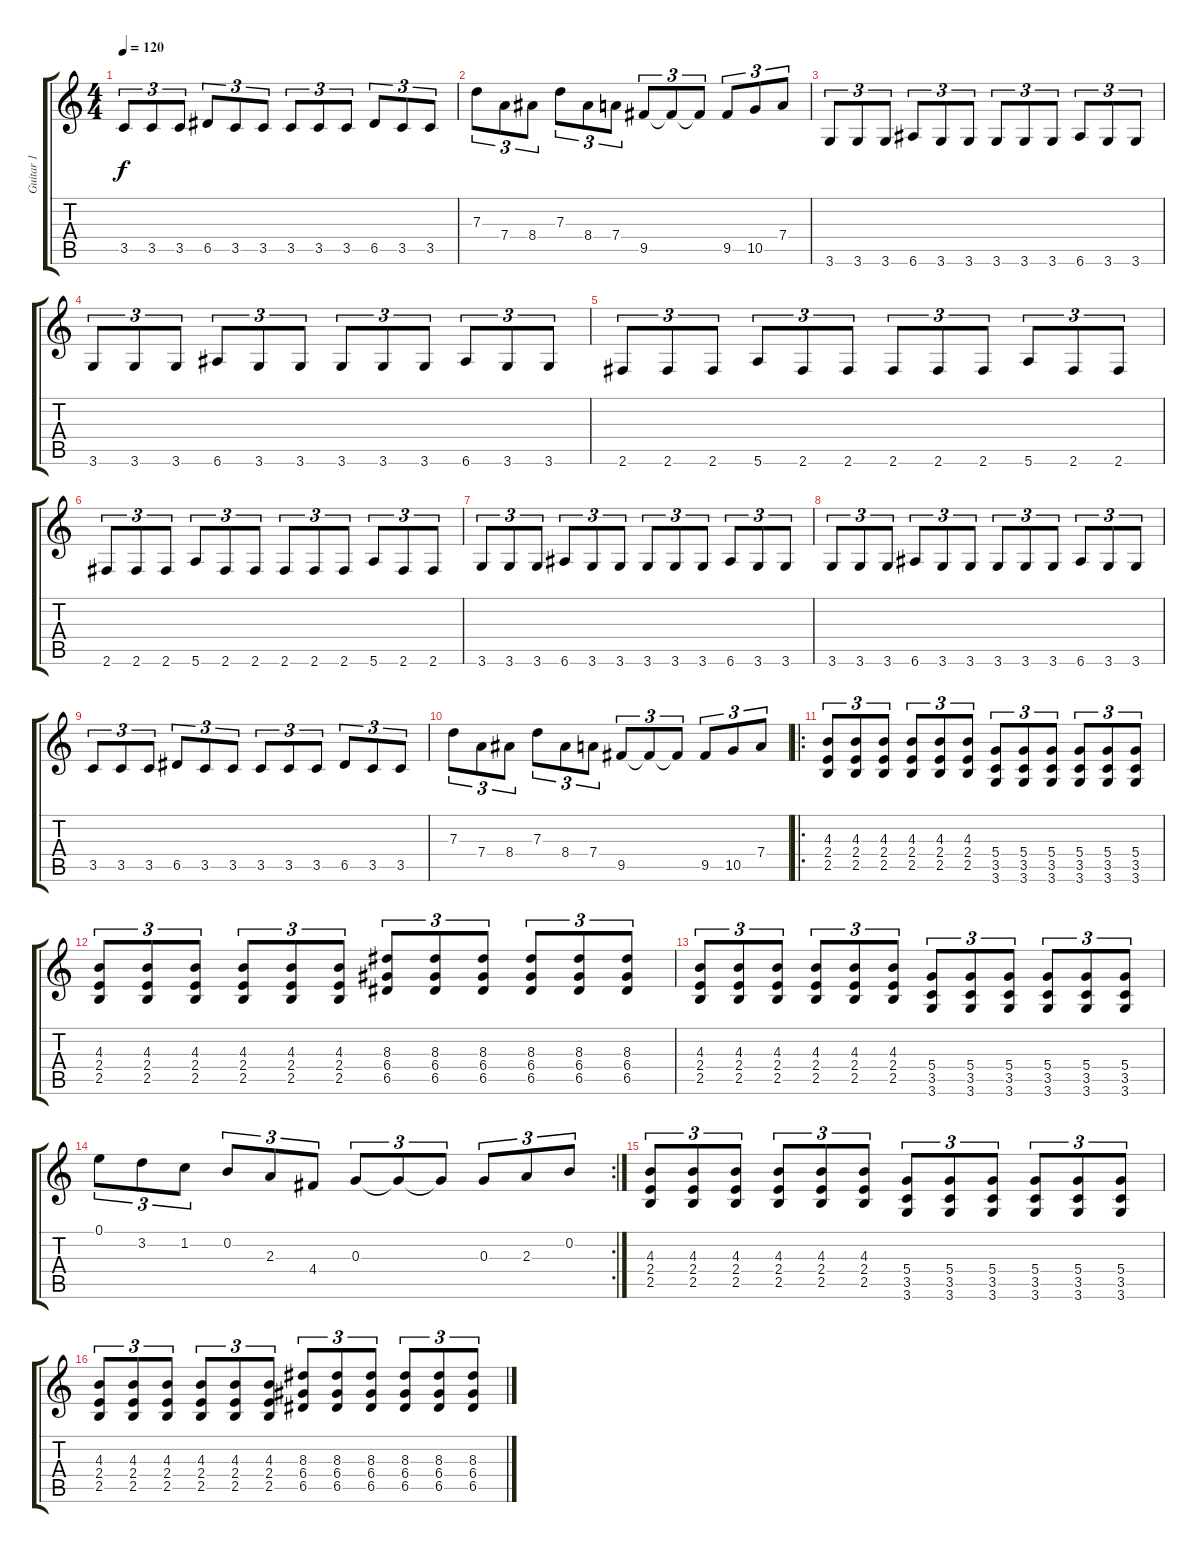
\track ("Guitar 1" "Guitar 1") {instrument distortionguitar}
\staff {score tabs}
\tuning (E4 B3 G3 D3 A2 E2) {hide}
\ts (4 4)
\tempo 120
\clef g2
\ks c
3.5.8{tu (3 2) dy f} 3.5.8{tu (3 2)} 3.5.8{tu (3 2)} 6.5.8{tu (3 2)} 3.5.8{tu (3 2)} 3.5.8{tu (3 2)} 3.5.8{tu (3 2)} 3.5.8{tu (3 2)} 3.5.8{tu (3 2)} 6.5.8{tu (3 2)} 3.5.8{tu (3 2)} 3.5.8{tu (3 2)} |
7.3.8{tu (3 2)} 7.4.8{tu (3 2)} 8.4.8{tu (3 2)} 7.3.8{tu (3 2)} 8.4.8{tu (3 2)} 7.4.8{tu (3 2)} 9.5.8{tu (3 2)} 9.5{t}.8{tu (3 2)} 9.5{t}.8{tu (3 2)} 9.5.8{tu (3 2)} 10.5.8{tu (3 2)} 7.4.8{tu (3 2)} |
3.6.8{tu (3 2)} 3.6.8{tu (3 2)} 3.6.8{tu (3 2)} 6.6.8{tu (3 2)} 3.6.8{tu (3 2)} 3.6.8{tu (3 2)} 3.6.8{tu (3 2)} 3.6.8{tu (3 2)} 3.6.8{tu (3 2)} 6.6.8{tu (3 2)} 3.6.8{tu (3 2)} 3.6.8{tu (3 2)} |
3.6.8{tu (3 2)} 3.6.8{tu (3 2)} 3.6.8{tu (3 2)} 6.6.8{tu (3 2)} 3.6.8{tu (3 2)} 3.6.8{tu (3 2)} 3.6.8{tu (3 2)} 3.6.8{tu (3 2)} 3.6.8{tu (3 2)} 6.6.8{tu (3 2)} 3.6.8{tu (3 2)} 3.6.8{tu (3 2)} |
2.6.8{tu (3 2)} 2.6.8{tu (3 2)} 2.6.8{tu (3 2)} 5.6.8{tu (3 2)} 2.6.8{tu (3 2)} 2.6.8{tu (3 2)} 2.6.8{tu (3 2)} 2.6.8{tu (3 2)} 2.6.8{tu (3 2)} 5.6.8{tu (3 2)} 2.6.8{tu (3 2)} 2.6.8{tu (3 2)} |
2.6.8{tu (3 2)} 2.6.8{tu (3 2)} 2.6.8{tu (3 2)} 5.6.8{tu (3 2)} 2.6.8{tu (3 2)} 2.6.8{tu (3 2)} 2.6.8{tu (3 2)} 2.6.8{tu (3 2)} 2.6.8{tu (3 2)} 5.6.8{tu (3 2)} 2.6.8{tu (3 2)} 2.6.8{tu (3 2)} |
3.6.8{tu (3 2)} 3.6.8{tu (3 2)} 3.6.8{tu (3 2)} 6.6.8{tu (3 2)} 3.6.8{tu (3 2)} 3.6.8{tu (3 2)} 3.6.8{tu (3 2)} 3.6.8{tu (3 2)} 3.6.8{tu (3 2)} 6.6.8{tu (3 2)} 3.6.8{tu (3 2)} 3.6.8{tu (3 2)} |
3.6.8{tu (3 2)} 3.6.8{tu (3 2)} 3.6.8{tu (3 2)} 6.6.8{tu (3 2)} 3.6.8{tu (3 2)} 3.6.8{tu (3 2)} 3.6.8{tu (3 2)} 3.6.8{tu (3 2)} 3.6.8{tu (3 2)} 6.6.8{tu (3 2)} 3.6.8{tu (3 2)} 3.6.8{tu (3 2)} |
3.5.8{tu (3 2)} 3.5.8{tu (3 2)} 3.5.8{tu (3 2)} 6.5.8{tu (3 2)} 3.5.8{tu (3 2)} 3.5.8{tu (3 2)} 3.5.8{tu (3 2)} 3.5.8{tu (3 2)} 3.5.8{tu (3 2)} 6.5.8{tu (3 2)} 3.5.8{tu (3 2)} 3.5.8{tu (3 2)} |
7.3.8{tu (3 2)} 7.4.8{tu (3 2)} 8.4.8{tu (3 2)} 7.3.8{tu (3 2)} 8.4.8{tu (3 2)} 7.4.8{tu (3 2)} 9.5.8{tu (3 2)} 9.5{t}.8{tu (3 2)} 9.5{t}.8{tu (3 2)} 9.5.8{tu (3 2)} 10.5.8{tu (3 2)} 7.4.8{tu (3 2)} |
\ro
(4.3 2.4 2.5).8{tu (3 2)} (4.3 2.4 2.5).8{tu (3 2)} (4.3 2.4 2.5).8{tu (3 2)} (4.3 2.4 2.5).8{tu (3 2)} (4.3 2.4 2.5).8{tu (3 2)} (4.3 2.4 2.5).8{tu (3 2)} (5.4 3.5 3.6).8{tu (3 2)} (5.4 3.5 3.6).8{tu (3 2)} (5.4 3.5 3.6).8{tu (3 2)} (5.4 3.5 3.6).8{tu (3 2)} (5.4 3.5 3.6).8{tu (3 2)} (5.4 3.5 3.6).8{tu (3 2)} |
(4.3 2.4 2.5).8{tu (3 2)} (4.3 2.4 2.5).8{tu (3 2)} (4.3 2.4 2.5).8{tu (3 2)} (4.3 2.4 2.5).8{tu (3 2)} (4.3 2.4 2.5).8{tu (3 2)} (4.3 2.4 2.5).8{tu (3 2)} (8.3 6.4 6.5).8{tu (3 2)} (8.3 6.4 6.5).8{tu (3 2)} (8.3 6.4 6.5).8{tu (3 2)} (8.3 6.4 6.5).8{tu (3 2)} (8.3 6.4 6.5).8{tu (3 2)} (8.3 6.4 6.5).8{tu (3 2)} |
(4.3 2.4 2.5).8{tu (3 2)} (4.3 2.4 2.5).8{tu (3 2)} (4.3 2.4 2.5).8{tu (3 2)} (4.3 2.4 2.5).8{tu (3 2)} (4.3 2.4 2.5).8{tu (3 2)} (4.3 2.4 2.5).8{tu (3 2)} (5.4 3.5 3.6).8{tu (3 2)} (5.4 3.5 3.6).8{tu (3 2)} (5.4 3.5 3.6).8{tu (3 2)} (5.4 3.5 3.6).8{tu (3 2)} (5.4 3.5 3.6).8{tu (3 2)} (5.4 3.5 3.6).8{tu (3 2)} |
\rc 2
0.1.8{tu (3 2)} 3.2.8{tu (3 2)} 1.2.8{tu (3 2)} 0.2.8{tu (3 2)} 2.3.8{tu (3 2)} 4.4.8{tu (3 2)} 0.3.8{tu (3 2)} 0.3{t}.8{tu (3 2)} 0.3{t}.8{tu (3 2)} 0.3.8{tu (3 2)} 2.3.8{tu (3 2)} 0.2.8{tu (3 2)} |
(4.3 2.4 2.5).8{tu (3 2)} (4.3 2.4 2.5).8{tu (3 2)} (4.3 2.4 2.5).8{tu (3 2)} (4.3 2.4 2.5).8{tu (3 2)} (4.3 2.4 2.5).8{tu (3 2)} (4.3 2.4 2.5).8{tu (3 2)} (5.4 3.5 3.6).8{tu (3 2)} (5.4 3.5 3.6).8{tu (3 2)} (5.4 3.5 3.6).8{tu (3 2)} (5.4 3.5 3.6).8{tu (3 2)} (5.4 3.5 3.6).8{tu (3 2)} (5.4 3.5 3.6).8{tu (3 2)} |
(4.3 2.4 2.5).8{tu (3 2)} (4.3 2.4 2.5).8{tu (3 2)} (4.3 2.4 2.5).8{tu (3 2)} (4.3 2.4 2.5).8{tu (3 2)} (4.3 2.4 2.5).8{tu (3 2)} (4.3 2.4 2.5).8{tu (3 2)} (8.3 6.4 6.5).8{tu (3 2)} (8.3 6.4 6.5).8{tu (3 2)} (8.3 6.4 6.5).8{tu (3 2)} (8.3 6.4 6.5).8{tu (3 2)} (8.3 6.4 6.5).8{tu (3 2)} (8.3 6.4 6.5).8{tu (3 2)}
